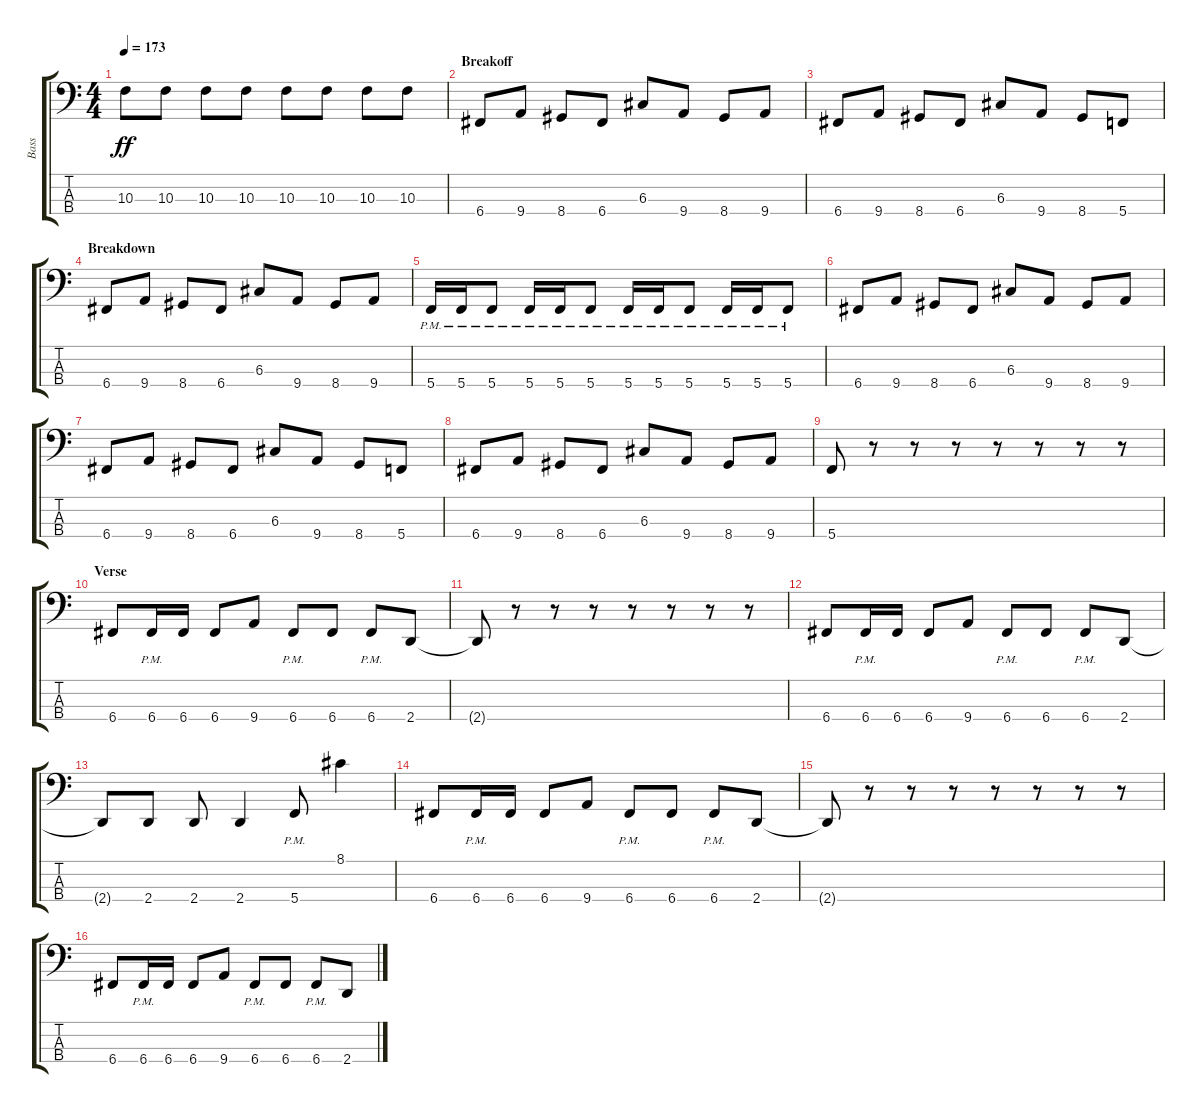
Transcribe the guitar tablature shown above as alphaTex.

\track ("Bass" "Bass") {instrument electricbassfinger}
\staff {score tabs}
\tuning (F2 C2 G1 C1) {hide}
\ts (4 4)
\tempo 173
\clef f4
\ks c
10.3.8{dy ff} 10.3.8 10.3.8 10.3.8 10.3.8 10.3.8 10.3.8 10.3.8 |
\section ("" "Breakoff")
6.4.8 9.4.8 8.4.8 6.4.8 6.3.8 9.4.8 8.4.8 9.4.8 |
6.4.8 9.4.8 8.4.8 6.4.8 6.3.8 9.4.8 8.4.8 5.4.8 |
\section ("" "Breakdown")
6.4.8 9.4.8 8.4.8 6.4.8 6.3.8 9.4.8 8.4.8 9.4.8 |
5.4{pm}.16 5.4{pm}.16 5.4{pm}.8 5.4{pm}.16 5.4{pm}.16 5.4{pm}.8 5.4{pm}.16 5.4{pm}.16 5.4{pm}.8 5.4{pm}.16 5.4{pm}.16 5.4{pm}.8 |
6.4.8 9.4.8 8.4.8 6.4.8 6.3.8 9.4.8 8.4.8 9.4.8 |
6.4.8 9.4.8 8.4.8 6.4.8 6.3.8 9.4.8 8.4.8 5.4.8 |
6.4.8 9.4.8 8.4.8 6.4.8 6.3.8 9.4.8 8.4.8 9.4.8 |
5.4.8 r.8 r.8 r.8 r.8 r.8 r.8 r.8 |
\section ("" "Verse")
6.4.8 6.4{pm}.16 6.4.16 6.4.8 9.4.8 6.4{pm}.8 6.4.8 6.4{pm}.8 2.4.8 |
2.4{t}.8 r.8 r.8 r.8 r.8 r.8 r.8 r.8 |
6.4.8 6.4{pm}.16 6.4.16 6.4.8 9.4.8 6.4{pm}.8 6.4.8 6.4{pm}.8 2.4.8 |
2.4{t}.8 2.4.8 2.4.8 2.4.4 5.4{pm}.8 8.1.4 |
6.4.8 6.4{pm}.16 6.4.16 6.4.8 9.4.8 6.4{pm}.8 6.4.8 6.4{pm}.8 2.4.8 |
2.4{t}.8 r.8 r.8 r.8 r.8 r.8 r.8 r.8 |
6.4.8 6.4{pm}.16 6.4.16 6.4.8 9.4.8 6.4{pm}.8 6.4.8 6.4{pm}.8 2.4.8
